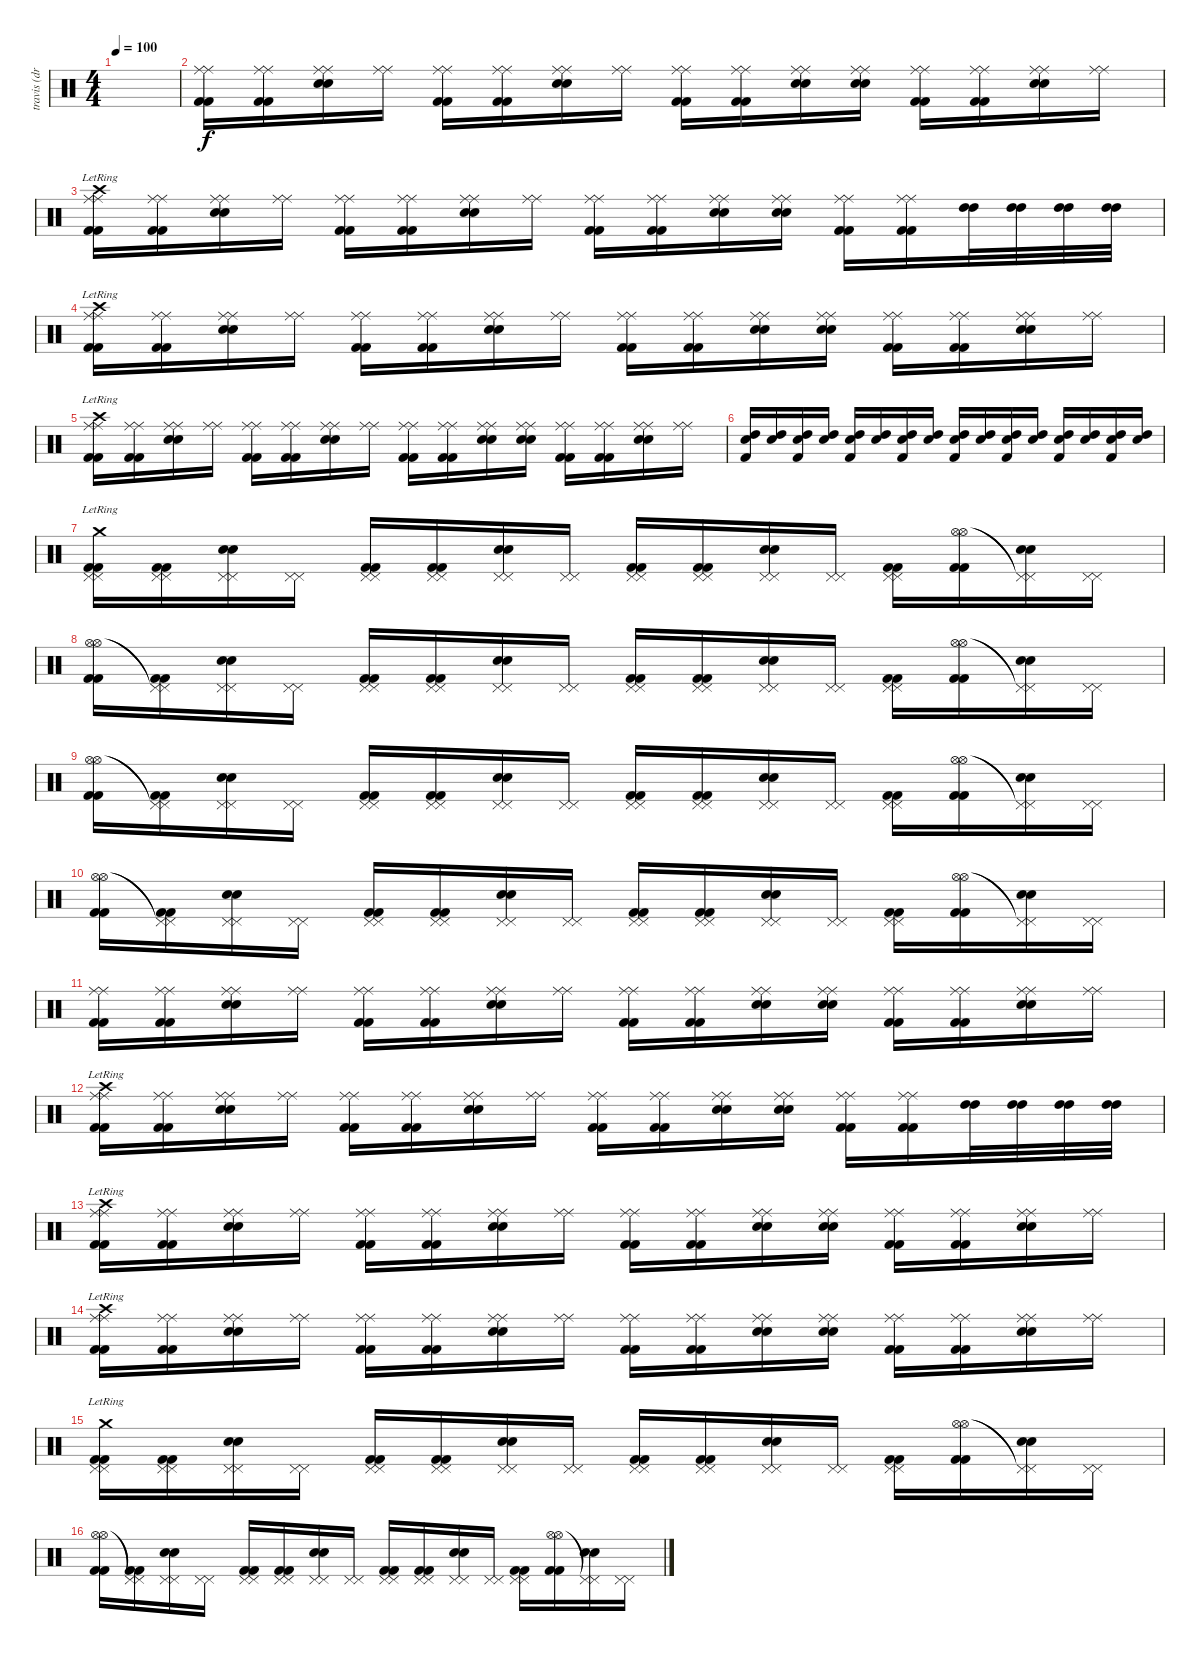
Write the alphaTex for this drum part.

\track ("travis (drums)" "travis (dr") {instrument percussion}
\staff {score}
\articulation defaults
\ts (4 4)
\tempo 100
\clef neutral
\ks c
|
("Kick (hit) 2" "Kick (hit) 2" "Ride (middle)" "Ride (middle)").16 ("Kick (hit) 2" "Kick (hit) 2" "Ride (middle)" "Ride (middle)").16 ("Snare (hit) 2" "Snare (hit) 2" "Ride (middle)" "Ride (middle)").16 ("Ride (middle)" "Ride (middle)").16 ("Kick (hit) 2" "Kick (hit) 2" "Ride (middle)" "Ride (middle)").16 ("Kick (hit) 2" "Kick (hit) 2" "Ride (middle)" "Ride (middle)").16 ("Snare (hit) 2" "Snare (hit) 2" "Ride (middle)" "Ride (middle)").16 ("Ride (middle)" "Ride (middle)").16 ("Kick (hit) 2" "Kick (hit) 2" "Ride (middle)" "Ride (middle)").16 ("Kick (hit) 2" "Kick (hit) 2" "Ride (middle)" "Ride (middle)").16 ("Snare (hit) 2" "Snare (hit) 2" "Ride (middle)" "Ride (middle)").16 ("Snare (hit) 2" "Snare (hit) 2" "Ride (middle)" "Ride (middle)").16 ("Kick (hit) 2" "Kick (hit) 2" "Ride (middle)" "Ride (middle)").16 ("Kick (hit) 2" "Kick (hit) 2" "Ride (middle)" "Ride (middle)").16 ("Snare (hit) 2" "Snare (hit) 2" "Ride (middle)" "Ride (middle)").16 ("Ride (middle)" "Ride (middle)").16 |
("Kick (hit) 2" "Kick (hit) 2" "Ride (middle)" "Ride (middle)" "Crash high (hit)"{lr}).16 ("Kick (hit) 2" "Kick (hit) 2" "Ride (middle)" "Ride (middle)").16 ("Snare (hit) 2" "Snare (hit) 2" "Ride (middle)" "Ride (middle)").16 ("Ride (middle)" "Ride (middle)").16 ("Kick (hit) 2" "Kick (hit) 2" "Ride (middle)" "Ride (middle)").16 ("Kick (hit) 2" "Kick (hit) 2" "Ride (middle)" "Ride (middle)").16 ("Snare (hit) 2" "Snare (hit) 2" "Ride (middle)" "Ride (middle)").16 ("Ride (middle)" "Ride (middle)").16 ("Kick (hit) 2" "Kick (hit) 2" "Ride (middle)" "Ride (middle)").16 ("Kick (hit) 2" "Kick (hit) 2" "Ride (middle)" "Ride (middle)").16 ("Snare (hit) 2" "Snare (hit) 2" "Ride (middle)" "Ride (middle)").16 ("Snare (hit) 2" "Snare (hit) 2" "Ride (middle)" "Ride (middle)").16 ("Kick (hit) 2" "Kick (hit) 2" "Ride (middle)" "Ride (middle)").16 ("Kick (hit) 2" "Kick (hit) 2" "Ride (middle)" "Ride (middle)").16 ("High Tom (hit)" "High Tom (hit)").32 ("High Tom (hit)" "High Tom (hit)").32 ("High Tom (hit)" "High Tom (hit)").32 ("High Tom (hit)" "High Tom (hit)").32 |
("Kick (hit) 2" "Kick (hit) 2" "Ride (middle)" "Ride (middle)" "Crash high (hit)"{lr}).16 ("Kick (hit) 2" "Kick (hit) 2" "Ride (middle)" "Ride (middle)").16 ("Snare (hit) 2" "Snare (hit) 2" "Ride (middle)" "Ride (middle)").16 ("Ride (middle)" "Ride (middle)").16 ("Kick (hit) 2" "Kick (hit) 2" "Ride (middle)" "Ride (middle)").16 ("Kick (hit) 2" "Kick (hit) 2" "Ride (middle)" "Ride (middle)").16 ("Snare (hit) 2" "Snare (hit) 2" "Ride (middle)" "Ride (middle)").16 ("Ride (middle)" "Ride (middle)").16 ("Kick (hit) 2" "Kick (hit) 2" "Ride (middle)" "Ride (middle)").16 ("Kick (hit) 2" "Kick (hit) 2" "Ride (middle)" "Ride (middle)").16 ("Snare (hit) 2" "Snare (hit) 2" "Ride (middle)" "Ride (middle)").16 ("Snare (hit) 2" "Snare (hit) 2" "Ride (middle)" "Ride (middle)").16 ("Kick (hit) 2" "Kick (hit) 2" "Ride (middle)" "Ride (middle)").16 ("Kick (hit) 2" "Kick (hit) 2" "Ride (middle)" "Ride (middle)").16 ("Snare (hit) 2" "Snare (hit) 2" "Ride (middle)" "Ride (middle)").16 ("Ride (middle)" "Ride (middle)").16 |
("Kick (hit) 2" "Kick (hit) 2" "Ride (middle)" "Ride (middle)" "Crash high (hit)"{lr}).16 ("Kick (hit) 2" "Kick (hit) 2" "Ride (middle)" "Ride (middle)").16 ("Snare (hit) 2" "Snare (hit) 2" "Ride (middle)" "Ride (middle)").16 ("Ride (middle)" "Ride (middle)").16 ("Kick (hit) 2" "Kick (hit) 2" "Ride (middle)" "Ride (middle)").16 ("Kick (hit) 2" "Kick (hit) 2" "Ride (middle)" "Ride (middle)").16 ("Snare (hit) 2" "Snare (hit) 2" "Ride (middle)" "Ride (middle)").16 ("Ride (middle)" "Ride (middle)").16 ("Kick (hit) 2" "Kick (hit) 2" "Ride (middle)" "Ride (middle)").16 ("Kick (hit) 2" "Kick (hit) 2" "Ride (middle)" "Ride (middle)").16 ("Snare (hit) 2" "Snare (hit) 2" "Ride (middle)" "Ride (middle)").16 ("Snare (hit) 2" "Snare (hit) 2" "Ride (middle)" "Ride (middle)").16 ("Kick (hit) 2" "Kick (hit) 2" "Ride (middle)" "Ride (middle)").16 ("Kick (hit) 2" "Kick (hit) 2" "Ride (middle)" "Ride (middle)").16 ("Snare (hit) 2" "Snare (hit) 2" "Ride (middle)" "Ride (middle)").16 ("Ride (middle)" "Ride (middle)").16 |
("Snare (hit) 2" "High Tom (hit)" "Kick (hit) 2").16 ("Snare (hit) 2" "High Tom (hit)").16 ("Snare (hit) 2" "High Tom (hit)" "Kick (hit) 2").16 ("Snare (hit) 2" "High Tom (hit)").16 ("Snare (hit) 2" "High Tom (hit)" "Kick (hit) 2").16 ("Snare (hit) 2" "High Tom (hit)").16 ("Snare (hit) 2" "High Tom (hit)" "Kick (hit) 2").16 ("Snare (hit) 2" "High Tom (hit)").16 ("Snare (hit) 2" "High Tom (hit)" "Kick (hit) 2").16 ("Snare (hit) 2" "High Tom (hit)").16 ("Snare (hit) 2" "High Tom (hit)" "Kick (hit) 2").16 ("Snare (hit) 2" "High Tom (hit)").16 ("Snare (hit) 2" "High Tom (hit)" "Kick (hit) 2").16 ("Snare (hit) 2" "High Tom (hit)").16 ("Snare (hit) 2" "High Tom (hit)" "Kick (hit) 2").16 ("Snare (hit) 2" "High Tom (hit)").16 |
("Kick (hit) 2" "Kick (hit) 2" "Pedal Hi-Hat (hit)" "Pedal Hi-Hat (hit)" "Crash medium (hit)"{lr}).16 ("Kick (hit) 2" "Kick (hit) 2" "Pedal Hi-Hat (hit)" "Pedal Hi-Hat (hit)").16 ("Snare (hit) 2" "Snare (hit) 2" "Pedal Hi-Hat (hit)" "Pedal Hi-Hat (hit)").16 ("Pedal Hi-Hat (hit)" "Pedal Hi-Hat (hit)").16 ("Kick (hit) 2" "Kick (hit) 2" "Pedal Hi-Hat (hit)" "Pedal Hi-Hat (hit)").16 ("Kick (hit) 2" "Kick (hit) 2" "Pedal Hi-Hat (hit)" "Pedal Hi-Hat (hit)").16 ("Snare (hit) 2" "Snare (hit) 2" "Pedal Hi-Hat (hit)" "Pedal Hi-Hat (hit)").16 ("Pedal Hi-Hat (hit)" "Pedal Hi-Hat (hit)").16 ("Kick (hit) 2" "Kick (hit) 2" "Pedal Hi-Hat (hit)" "Pedal Hi-Hat (hit)").16 ("Kick (hit) 2" "Kick (hit) 2" "Pedal Hi-Hat (hit)" "Pedal Hi-Hat (hit)").16 ("Snare (hit) 2" "Snare (hit) 2" "Pedal Hi-Hat (hit)" "Pedal Hi-Hat (hit)").16 ("Pedal Hi-Hat (hit)" "Pedal Hi-Hat (hit)").16 ("Kick (hit) 2" "Kick (hit) 2" "Pedal Hi-Hat (hit)" "Pedal Hi-Hat (hit)").16 ("Kick (hit) 2" "Kick (hit) 2" "Hi-Hat (open)" "Hi-Hat (open)").16 ("Snare (hit) 2" "Snare (hit) 2" "Pedal Hi-Hat (hit)"{t} "Pedal Hi-Hat (hit)"{t}).16 ("Pedal Hi-Hat (hit)" "Pedal Hi-Hat (hit)").16 |
("Kick (hit) 2" "Kick (hit) 2" "Hi-Hat (open)" "Hi-Hat (open)").16 ("Kick (hit) 2" "Kick (hit) 2" "Pedal Hi-Hat (hit)"{t} "Pedal Hi-Hat (hit)"{t}).16 ("Snare (hit) 2" "Snare (hit) 2" "Pedal Hi-Hat (hit)" "Pedal Hi-Hat (hit)").16 ("Pedal Hi-Hat (hit)" "Pedal Hi-Hat (hit)").16 ("Kick (hit) 2" "Kick (hit) 2" "Pedal Hi-Hat (hit)" "Pedal Hi-Hat (hit)").16 ("Kick (hit) 2" "Kick (hit) 2" "Pedal Hi-Hat (hit)" "Pedal Hi-Hat (hit)").16 ("Snare (hit) 2" "Snare (hit) 2" "Pedal Hi-Hat (hit)" "Pedal Hi-Hat (hit)").16 ("Pedal Hi-Hat (hit)" "Pedal Hi-Hat (hit)").16 ("Kick (hit) 2" "Kick (hit) 2" "Pedal Hi-Hat (hit)" "Pedal Hi-Hat (hit)").16 ("Kick (hit) 2" "Kick (hit) 2" "Pedal Hi-Hat (hit)" "Pedal Hi-Hat (hit)").16 ("Snare (hit) 2" "Snare (hit) 2" "Pedal Hi-Hat (hit)" "Pedal Hi-Hat (hit)").16 ("Pedal Hi-Hat (hit)" "Pedal Hi-Hat (hit)").16 ("Kick (hit) 2" "Kick (hit) 2" "Pedal Hi-Hat (hit)" "Pedal Hi-Hat (hit)").16 ("Kick (hit) 2" "Kick (hit) 2" "Hi-Hat (open)" "Hi-Hat (open)").16 ("Snare (hit) 2" "Snare (hit) 2" "Pedal Hi-Hat (hit)"{t} "Pedal Hi-Hat (hit)"{t}).16 ("Pedal Hi-Hat (hit)" "Pedal Hi-Hat (hit)").16 |
("Kick (hit) 2" "Kick (hit) 2" "Hi-Hat (open)" "Hi-Hat (open)").16 ("Kick (hit) 2" "Kick (hit) 2" "Pedal Hi-Hat (hit)"{t} "Pedal Hi-Hat (hit)"{t}).16 ("Snare (hit) 2" "Snare (hit) 2" "Pedal Hi-Hat (hit)" "Pedal Hi-Hat (hit)").16 ("Pedal Hi-Hat (hit)" "Pedal Hi-Hat (hit)").16 ("Kick (hit) 2" "Kick (hit) 2" "Pedal Hi-Hat (hit)" "Pedal Hi-Hat (hit)").16 ("Kick (hit) 2" "Kick (hit) 2" "Pedal Hi-Hat (hit)" "Pedal Hi-Hat (hit)").16 ("Snare (hit) 2" "Snare (hit) 2" "Pedal Hi-Hat (hit)" "Pedal Hi-Hat (hit)").16 ("Pedal Hi-Hat (hit)" "Pedal Hi-Hat (hit)").16 ("Kick (hit) 2" "Kick (hit) 2" "Pedal Hi-Hat (hit)" "Pedal Hi-Hat (hit)").16 ("Kick (hit) 2" "Kick (hit) 2" "Pedal Hi-Hat (hit)" "Pedal Hi-Hat (hit)").16 ("Snare (hit) 2" "Snare (hit) 2" "Pedal Hi-Hat (hit)" "Pedal Hi-Hat (hit)").16 ("Pedal Hi-Hat (hit)" "Pedal Hi-Hat (hit)").16 ("Kick (hit) 2" "Kick (hit) 2" "Pedal Hi-Hat (hit)" "Pedal Hi-Hat (hit)").16 ("Kick (hit) 2" "Kick (hit) 2" "Hi-Hat (open)" "Hi-Hat (open)").16 ("Snare (hit) 2" "Snare (hit) 2" "Pedal Hi-Hat (hit)"{t} "Pedal Hi-Hat (hit)"{t}).16 ("Pedal Hi-Hat (hit)" "Pedal Hi-Hat (hit)").16 |
("Kick (hit) 2" "Kick (hit) 2" "Hi-Hat (open)" "Hi-Hat (open)").16 ("Kick (hit) 2" "Kick (hit) 2" "Pedal Hi-Hat (hit)"{t} "Pedal Hi-Hat (hit)"{t}).16 ("Snare (hit) 2" "Snare (hit) 2" "Pedal Hi-Hat (hit)" "Pedal Hi-Hat (hit)").16 ("Pedal Hi-Hat (hit)" "Pedal Hi-Hat (hit)").16 ("Kick (hit) 2" "Kick (hit) 2" "Pedal Hi-Hat (hit)" "Pedal Hi-Hat (hit)").16 ("Kick (hit) 2" "Kick (hit) 2" "Pedal Hi-Hat (hit)" "Pedal Hi-Hat (hit)").16 ("Snare (hit) 2" "Snare (hit) 2" "Pedal Hi-Hat (hit)" "Pedal Hi-Hat (hit)").16 ("Pedal Hi-Hat (hit)" "Pedal Hi-Hat (hit)").16 ("Kick (hit) 2" "Kick (hit) 2" "Pedal Hi-Hat (hit)" "Pedal Hi-Hat (hit)").16 ("Kick (hit) 2" "Kick (hit) 2" "Pedal Hi-Hat (hit)" "Pedal Hi-Hat (hit)").16 ("Snare (hit) 2" "Snare (hit) 2" "Pedal Hi-Hat (hit)" "Pedal Hi-Hat (hit)").16 ("Pedal Hi-Hat (hit)" "Pedal Hi-Hat (hit)").16 ("Kick (hit) 2" "Kick (hit) 2" "Pedal Hi-Hat (hit)" "Pedal Hi-Hat (hit)").16 ("Kick (hit) 2" "Kick (hit) 2" "Hi-Hat (open)" "Hi-Hat (open)").16 ("Snare (hit) 2" "Snare (hit) 2" "Pedal Hi-Hat (hit)"{t} "Pedal Hi-Hat (hit)"{t}).16 ("Pedal Hi-Hat (hit)" "Pedal Hi-Hat (hit)").16 |
("Kick (hit) 2" "Kick (hit) 2" "Ride (middle)" "Ride (middle)").16 ("Kick (hit) 2" "Kick (hit) 2" "Ride (middle)" "Ride (middle)").16 ("Snare (hit) 2" "Snare (hit) 2" "Ride (middle)" "Ride (middle)").16 ("Ride (middle)" "Ride (middle)").16 ("Kick (hit) 2" "Kick (hit) 2" "Ride (middle)" "Ride (middle)").16 ("Kick (hit) 2" "Kick (hit) 2" "Ride (middle)" "Ride (middle)").16 ("Snare (hit) 2" "Snare (hit) 2" "Ride (middle)" "Ride (middle)").16 ("Ride (middle)" "Ride (middle)").16 ("Kick (hit) 2" "Kick (hit) 2" "Ride (middle)" "Ride (middle)").16 ("Kick (hit) 2" "Kick (hit) 2" "Ride (middle)" "Ride (middle)").16 ("Snare (hit) 2" "Snare (hit) 2" "Ride (middle)" "Ride (middle)").16 ("Snare (hit) 2" "Snare (hit) 2" "Ride (middle)" "Ride (middle)").16 ("Kick (hit) 2" "Kick (hit) 2" "Ride (middle)" "Ride (middle)").16 ("Kick (hit) 2" "Kick (hit) 2" "Ride (middle)" "Ride (middle)").16 ("Snare (hit) 2" "Snare (hit) 2" "Ride (middle)" "Ride (middle)").16 ("Ride (middle)" "Ride (middle)").16 |
("Kick (hit) 2" "Kick (hit) 2" "Ride (middle)" "Ride (middle)" "Crash high (hit)"{lr}).16 ("Kick (hit) 2" "Kick (hit) 2" "Ride (middle)" "Ride (middle)").16 ("Snare (hit) 2" "Snare (hit) 2" "Ride (middle)" "Ride (middle)").16 ("Ride (middle)" "Ride (middle)").16 ("Kick (hit) 2" "Kick (hit) 2" "Ride (middle)" "Ride (middle)").16 ("Kick (hit) 2" "Kick (hit) 2" "Ride (middle)" "Ride (middle)").16 ("Snare (hit) 2" "Snare (hit) 2" "Ride (middle)" "Ride (middle)").16 ("Ride (middle)" "Ride (middle)").16 ("Kick (hit) 2" "Kick (hit) 2" "Ride (middle)" "Ride (middle)").16 ("Kick (hit) 2" "Kick (hit) 2" "Ride (middle)" "Ride (middle)").16 ("Snare (hit) 2" "Snare (hit) 2" "Ride (middle)" "Ride (middle)").16 ("Snare (hit) 2" "Snare (hit) 2" "Ride (middle)" "Ride (middle)").16 ("Kick (hit) 2" "Kick (hit) 2" "Ride (middle)" "Ride (middle)").16 ("Kick (hit) 2" "Kick (hit) 2" "Ride (middle)" "Ride (middle)").16 ("High Tom (hit)" "High Tom (hit)").32 ("High Tom (hit)" "High Tom (hit)").32 ("High Tom (hit)" "High Tom (hit)").32 ("High Tom (hit)" "High Tom (hit)").32 |
("Kick (hit) 2" "Kick (hit) 2" "Ride (middle)" "Ride (middle)" "Crash high (hit)"{lr}).16 ("Kick (hit) 2" "Kick (hit) 2" "Ride (middle)" "Ride (middle)").16 ("Snare (hit) 2" "Snare (hit) 2" "Ride (middle)" "Ride (middle)").16 ("Ride (middle)" "Ride (middle)").16 ("Kick (hit) 2" "Kick (hit) 2" "Ride (middle)" "Ride (middle)").16 ("Kick (hit) 2" "Kick (hit) 2" "Ride (middle)" "Ride (middle)").16 ("Snare (hit) 2" "Snare (hit) 2" "Ride (middle)" "Ride (middle)").16 ("Ride (middle)" "Ride (middle)").16 ("Kick (hit) 2" "Kick (hit) 2" "Ride (middle)" "Ride (middle)").16 ("Kick (hit) 2" "Kick (hit) 2" "Ride (middle)" "Ride (middle)").16 ("Snare (hit) 2" "Snare (hit) 2" "Ride (middle)" "Ride (middle)").16 ("Snare (hit) 2" "Snare (hit) 2" "Ride (middle)" "Ride (middle)").16 ("Kick (hit) 2" "Kick (hit) 2" "Ride (middle)" "Ride (middle)").16 ("Kick (hit) 2" "Kick (hit) 2" "Ride (middle)" "Ride (middle)").16 ("Snare (hit) 2" "Snare (hit) 2" "Ride (middle)" "Ride (middle)").16 ("Ride (middle)" "Ride (middle)").16 |
("Kick (hit) 2" "Kick (hit) 2" "Ride (middle)" "Ride (middle)" "Crash high (hit)"{lr}).16 ("Kick (hit) 2" "Kick (hit) 2" "Ride (middle)" "Ride (middle)").16 ("Snare (hit) 2" "Snare (hit) 2" "Ride (middle)" "Ride (middle)").16 ("Ride (middle)" "Ride (middle)").16 ("Kick (hit) 2" "Kick (hit) 2" "Ride (middle)" "Ride (middle)").16 ("Kick (hit) 2" "Kick (hit) 2" "Ride (middle)" "Ride (middle)").16 ("Snare (hit) 2" "Snare (hit) 2" "Ride (middle)" "Ride (middle)").16 ("Ride (middle)" "Ride (middle)").16 ("Kick (hit) 2" "Kick (hit) 2" "Ride (middle)" "Ride (middle)").16 ("Kick (hit) 2" "Kick (hit) 2" "Ride (middle)" "Ride (middle)").16 ("Snare (hit) 2" "Snare (hit) 2" "Ride (middle)" "Ride (middle)").16 ("Snare (hit) 2" "Snare (hit) 2" "Ride (middle)" "Ride (middle)").16 ("Kick (hit) 2" "Kick (hit) 2" "Ride (middle)" "Ride (middle)").16 ("Kick (hit) 2" "Kick (hit) 2" "Ride (middle)" "Ride (middle)").16 ("Snare (hit) 2" "Snare (hit) 2" "Ride (middle)" "Ride (middle)").16 ("Ride (middle)" "Ride (middle)").16 |
("Kick (hit) 2" "Kick (hit) 2" "Pedal Hi-Hat (hit)" "Pedal Hi-Hat (hit)" "Crash medium (hit)"{lr}).16 ("Kick (hit) 2" "Kick (hit) 2" "Pedal Hi-Hat (hit)" "Pedal Hi-Hat (hit)").16 ("Snare (hit) 2" "Snare (hit) 2" "Pedal Hi-Hat (hit)" "Pedal Hi-Hat (hit)").16 ("Pedal Hi-Hat (hit)" "Pedal Hi-Hat (hit)").16 ("Kick (hit) 2" "Kick (hit) 2" "Pedal Hi-Hat (hit)" "Pedal Hi-Hat (hit)").16 ("Kick (hit) 2" "Kick (hit) 2" "Pedal Hi-Hat (hit)" "Pedal Hi-Hat (hit)").16 ("Snare (hit) 2" "Snare (hit) 2" "Pedal Hi-Hat (hit)" "Pedal Hi-Hat (hit)").16 ("Pedal Hi-Hat (hit)" "Pedal Hi-Hat (hit)").16 ("Kick (hit) 2" "Kick (hit) 2" "Pedal Hi-Hat (hit)" "Pedal Hi-Hat (hit)").16 ("Kick (hit) 2" "Kick (hit) 2" "Pedal Hi-Hat (hit)" "Pedal Hi-Hat (hit)").16 ("Snare (hit) 2" "Snare (hit) 2" "Pedal Hi-Hat (hit)" "Pedal Hi-Hat (hit)").16 ("Pedal Hi-Hat (hit)" "Pedal Hi-Hat (hit)").16 ("Kick (hit) 2" "Kick (hit) 2" "Pedal Hi-Hat (hit)" "Pedal Hi-Hat (hit)").16 ("Kick (hit) 2" "Kick (hit) 2" "Hi-Hat (open)" "Hi-Hat (open)").16 ("Snare (hit) 2" "Snare (hit) 2" "Pedal Hi-Hat (hit)"{t} "Pedal Hi-Hat (hit)"{t}).16 ("Pedal Hi-Hat (hit)" "Pedal Hi-Hat (hit)").16 |
("Kick (hit) 2" "Kick (hit) 2" "Hi-Hat (open)" "Hi-Hat (open)").16 ("Kick (hit) 2" "Kick (hit) 2" "Pedal Hi-Hat (hit)"{t} "Pedal Hi-Hat (hit)"{t}).16 ("Snare (hit) 2" "Snare (hit) 2" "Pedal Hi-Hat (hit)" "Pedal Hi-Hat (hit)").16 ("Pedal Hi-Hat (hit)" "Pedal Hi-Hat (hit)").16 ("Kick (hit) 2" "Kick (hit) 2" "Pedal Hi-Hat (hit)" "Pedal Hi-Hat (hit)").16 ("Kick (hit) 2" "Kick (hit) 2" "Pedal Hi-Hat (hit)" "Pedal Hi-Hat (hit)").16 ("Snare (hit) 2" "Snare (hit) 2" "Pedal Hi-Hat (hit)" "Pedal Hi-Hat (hit)").16 ("Pedal Hi-Hat (hit)" "Pedal Hi-Hat (hit)").16 ("Kick (hit) 2" "Kick (hit) 2" "Pedal Hi-Hat (hit)" "Pedal Hi-Hat (hit)").16 ("Kick (hit) 2" "Kick (hit) 2" "Pedal Hi-Hat (hit)" "Pedal Hi-Hat (hit)").16 ("Snare (hit) 2" "Snare (hit) 2" "Pedal Hi-Hat (hit)" "Pedal Hi-Hat (hit)").16 ("Pedal Hi-Hat (hit)" "Pedal Hi-Hat (hit)").16 ("Kick (hit) 2" "Kick (hit) 2" "Pedal Hi-Hat (hit)" "Pedal Hi-Hat (hit)").16 ("Kick (hit) 2" "Kick (hit) 2" "Hi-Hat (open)" "Hi-Hat (open)").16 ("Snare (hit) 2" "Snare (hit) 2" "Pedal Hi-Hat (hit)"{t} "Pedal Hi-Hat (hit)"{t}).16 ("Pedal Hi-Hat (hit)" "Pedal Hi-Hat (hit)").16
